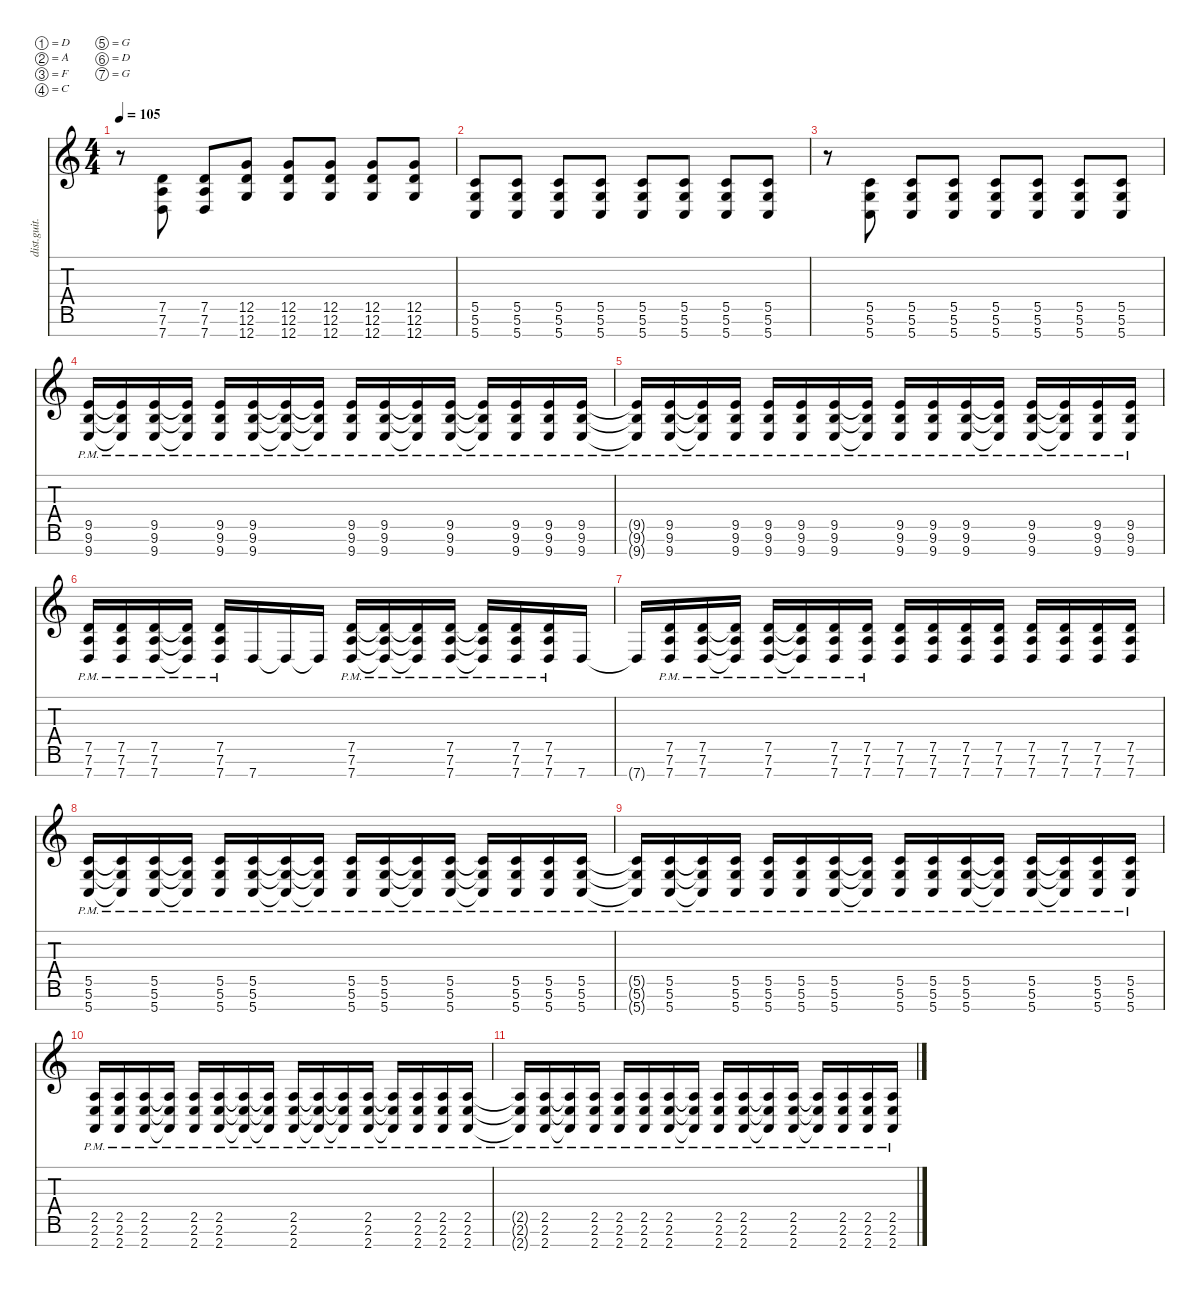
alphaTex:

\defaultSystemsLayout 4
\hideDynamics
\bracketExtendMode nobrackets
\otherSystemsTrackNameOrientation horizontal
\track ("riff" "dist.guit.") {instrument distortionguitar}
\staff {score tabs}
\tuning (D4 A3 F3 C3 G2 D2 G1)
\ts (4 4)
\tempo 105
\clef g2
\ks c
r.8{dy mf beam Down} (7.7 7.6 7.5).8{beam Up} (7.7 7.6 7.5).8{beam Up} (12.7 12.6 12.5).8{beam Up} (12.7 12.6 12.5).8{beam Up} (12.7 12.6 12.5).8{beam Up} (12.7 12.5 12.6).8{beam Up} (12.7 12.6 12.5).8{beam Up} |
(5.7 5.6 5.5).8{beam Up} (5.7 5.6 5.5).8{beam Up} (5.7 5.6 5.5).8{beam Up} (5.7 5.6 5.5).8{beam Up} (5.7 5.6 5.5).8{beam Up} (5.7 5.6 5.5).8{beam Up} (5.7 5.6 5.5).8{beam Up} (5.7 5.6 5.5).8{beam Up} |
r.8{beam Down} (5.7 5.6 5.5).8{beam Up} (5.7 5.6 5.5).8{beam Up} (5.7 5.6 5.5).8{beam Up} (5.7 5.6 5.5).8{beam Up} (5.7 5.6 5.5).8{beam Up} (5.7 5.6 5.5).8{beam Up} (5.7 5.6 5.5).8{beam Up} |
(9.7{pm} 9.6{pm} 9.5{pm}).16{beam Up} (9.7{pm t} 9.6{pm t} 9.5{pm t}).16{beam Up} (9.7{pm} 9.6{pm} 9.5{pm}).16{beam Up} (9.7{pm t} 9.6{pm t} 9.5{pm t}).16{beam Up} (9.5{pm} 9.6{pm} 9.7{pm}).16{beam Up} (9.7{pm} 9.6{pm} 9.5{pm}).16{beam Up} (9.7{pm t} 9.5{pm t} 9.6{pm t}).16{beam Up} (9.7{pm t} 9.5{pm t} 9.6{pm t}).16{beam Up} (9.7{pm} 9.6{pm} 9.5{pm}).16{beam Up} (9.7{pm} 9.6{pm} 9.5{pm}).16{beam Up} (9.7{pm t} 9.6{pm t} 9.5{pm t}).16{beam Up} (9.5{pm} 9.6{pm} 9.7{pm}).16{beam Up} (9.5{pm t} 9.6{pm t} 9.7{pm t}).16{beam Up} (9.7{pm} 9.6{pm} 9.5{pm}).16{beam Up} (9.7{pm} 9.5{pm} 9.6{pm}).16{beam Up} (9.7{pm} 9.6{pm} 9.5{pm}).16{beam Up} |
(9.7{pm t} 9.6{pm t} 9.5{pm t}).16{beam Up} (9.7{pm} 9.6{pm} 9.5{pm}).16{beam Up} (9.7{pm t} 9.6{pm t} 9.5{pm t}).16{beam Up} (9.7{pm} 9.5{pm} 9.6{pm}).16{beam Up} (9.7{pm} 9.6{pm} 9.5{pm}).16{beam Up} (9.7{pm} 9.5{pm} 9.6{pm}).16{beam Up} (9.7{pm} 9.6{pm} 9.5{pm}).16{beam Up} (9.7{pm t} 9.6{pm t} 9.5{pm t}).16{beam Up} (9.7{pm} 9.6{pm} 9.5{pm}).16{beam Up} (9.7{pm} 9.6{pm} 9.5{pm}).16{beam Up} (9.5{pm} 9.6{pm} 9.7{pm}).16{beam Up} (9.5{pm t} 9.6{pm t} 9.7{pm t}).16{beam Up} (9.7{pm} 9.6{pm} 9.5{pm}).16{beam Up} (9.7{pm t} 9.6{pm t} 9.5{pm t}).16{beam Up} (9.7{pm} 9.6{pm} 9.5{pm}).16{beam Up} (9.7{pm} 9.5{pm} 9.6{pm}).16{beam Up} |
(7.7{pm} 7.6{pm} 7.5{pm}).16{beam Up} (7.7{pm} 7.5{pm} 7.6{pm}).16{beam Up} (7.7{pm} 7.6{pm} 7.5{pm}).16{beam Up} (7.7{pm t} 7.6{pm t} 7.5{pm t}).16{beam Up} (7.7{pm} 7.6{pm} 7.5{pm}).16{beam Up} 7.7.16{beam Up} 7.7{t}.16{beam Up} 7.7{t}.16{beam Up} (7.7{pm} 7.6{pm} 7.5{pm}).16{beam Up} (7.7{pm t} 7.6{pm t} 7.5{pm t}).16{beam Up} (7.7{pm t} 7.6{pm t} 7.5{pm t}).16{beam Up} (7.7{pm} 7.6{pm} 7.5{pm}).16{beam Up} (7.7{pm t} 7.6{pm t} 7.5{pm t}).16{beam Up} (7.7{pm} 7.6{pm} 7.5{pm}).16{beam Up} (7.7{pm} 7.5{pm} 7.6{pm}).16{beam Up} 7.7.16{beam Up} |
7.7{t}.16{beam Up} (7.7{pm} 7.6{pm} 7.5{pm}).16{beam Up} (7.7{pm} 7.6{pm} 7.5{pm}).16{beam Up} (7.7{pm t} 7.6{pm t} 7.5{pm t}).16{beam Up} (7.7{pm} 7.6{pm} 7.5{pm}).16{beam Up} (7.7{pm t} 7.6{pm t} 7.5{pm t}).16{beam Up} (7.7{pm} 7.6{pm} 7.5{pm}).16{beam Up} (7.7{pm} 7.6{pm} 7.5{pm}).16{beam Up} (7.7 7.6 7.5).16{beam Up} (7.7 7.6 7.5).16{beam Up} (7.7 7.6 7.5).16{beam Up} (7.7 7.6 7.5).16{beam Up} (7.7 7.6 7.5).16{beam Up} (7.7 7.6 7.5).16{beam Up} (7.7 7.6 7.5).16{beam Up} (7.7 7.6 7.5).16{beam Up} |
(5.7{pm} 5.6{pm} 5.5{pm}).16{beam Up} (5.7{pm t} 5.6{pm t} 5.5{pm t}).16{beam Up} (5.7{pm} 5.6{pm} 5.5{pm}).16{beam Up} (5.7{pm t} 5.6{pm t} 5.5{pm t}).16{beam Up} (5.5{pm} 5.6{pm} 5.7{pm}).16{beam Up} (5.7{pm} 5.6{pm} 5.5{pm}).16{beam Up} (5.7{pm t} 5.6{pm t} 5.5{pm t}).16{beam Up} (5.7{pm t} 5.6{pm t} 5.5{pm t}).16{beam Up} (5.7{pm} 5.6{pm} 5.5{pm}).16{beam Up} (5.7{pm} 5.6{pm} 5.5{pm}).16{beam Up} (5.7{pm t} 5.6{pm t} 5.5{pm t}).16{beam Up} (5.5{pm} 5.6{pm} 5.7{pm}).16{beam Up} (5.5{pm t} 5.6{pm t} 5.7{pm t}).16{beam Up} (5.7{pm} 5.6{pm} 5.5{pm}).16{beam Up} (5.7{pm} 5.5{pm} 5.6{pm}).16{beam Up} (5.7{pm} 5.6{pm} 5.5{pm}).16{beam Up} |
(5.7{pm t} 5.6{pm t} 5.5{pm t}).16{beam Up} (5.7{pm} 5.6{pm} 5.5{pm}).16{beam Up} (5.7{pm t} 5.6{pm t} 5.5{pm t}).16{beam Up} (5.7{pm} 5.5{pm} 5.6{pm}).16{beam Up} (5.7{pm} 5.6{pm} 5.5{pm}).16{beam Up} (5.7{pm} 5.5{pm} 5.6{pm}).16{beam Up} (5.7{pm} 5.6{pm} 5.5{pm}).16{beam Up} (5.7{pm t} 5.6{pm t} 5.5{pm t}).16{beam Up} (5.7{pm} 5.6{pm} 5.5{pm}).16{beam Up} (5.7{pm} 5.6{pm} 5.5{pm}).16{beam Up} (5.5{pm} 5.6{pm} 5.7{pm}).16{beam Up} (5.5{pm t} 5.6{pm t} 5.7{pm t}).16{beam Up} (5.7{pm} 5.6{pm} 5.5{pm}).16{beam Up} (5.7{pm t} 5.6{pm t} 5.5{pm t}).16{beam Up} (5.7{pm} 5.6{pm} 5.5{pm}).16{beam Up} (5.7{pm} 5.5{pm} 5.6{pm}).16{beam Up} |
(2.7{pm} 2.6{pm} 2.5{pm}).16{beam Up} (2.7{pm} 2.5{pm} 2.6{pm}).16{beam Up} (2.7{pm} 2.6{pm} 2.5{pm}).16{beam Up} (2.7{pm t} 2.6{pm t} 2.5{pm t}).16{beam Up} (2.7{pm} 2.5{pm} 2.6{pm}).16{beam Up} (2.7{pm} 2.6{pm} 2.5{pm}).16{beam Up} (2.7{pm t} 2.6{pm t} 2.5{pm t}).16{beam Up} (2.7{pm t} 2.6{pm t} 2.5{pm t}).16{beam Up} (2.7{pm} 2.6{pm} 2.5{pm}).16{beam Up} (2.7{pm t} 2.6{pm t} 2.5{pm t}).16{beam Up} (2.7{pm t} 2.6{pm t} 2.5{pm t}).16{beam Up} (2.5{pm} 2.6{pm} 2.7{pm}).16{beam Up} (2.5{pm t} 2.6{pm t} 2.7{pm t}).16{beam Up} (2.7{pm} 2.6{pm} 2.5{pm}).16{beam Up} (2.7{pm} 2.5{pm} 2.6{pm}).16{beam Up} (2.7{pm} 2.6{pm} 2.5{pm}).16{beam Up} |
(2.7{pm t} 2.6{pm t} 2.5{pm t}).16{beam Up} (2.7{pm} 2.6{pm} 2.5{pm}).16{beam Up} (2.7{pm t} 2.6{pm t} 2.5{pm t}).16{beam Up} (2.5{pm} 2.6{pm} 2.7{pm}).16{beam Up} (2.7{pm} 2.6{pm} 2.5{pm}).16{beam Up} (2.7{pm} 2.5{pm} 2.6{pm}).16{beam Up} (2.7{pm} 2.6{pm} 2.5{pm}).16{beam Up} (2.7{pm t} 2.6{pm t} 2.5{pm t}).16{beam Up} (2.7{pm} 2.5{pm} 2.6{pm}).16{beam Up} (2.7{pm} 2.6{pm} 2.5{pm}).16{beam Up} (2.7{pm t} 2.6{pm t} 2.5{pm t}).16{beam Up} (2.7{pm} 2.6{pm} 2.5{pm}).16{beam Up} (2.7{pm t} 2.6{pm t} 2.5{pm t}).16{beam Up} (2.5{pm} 2.6{pm} 2.7{pm}).16{beam Up} (2.5{pm} 2.7{pm} 2.6{pm}).16{beam Up} (2.5{pm} 2.6{pm} 2.7{pm}).16{beam Up}
